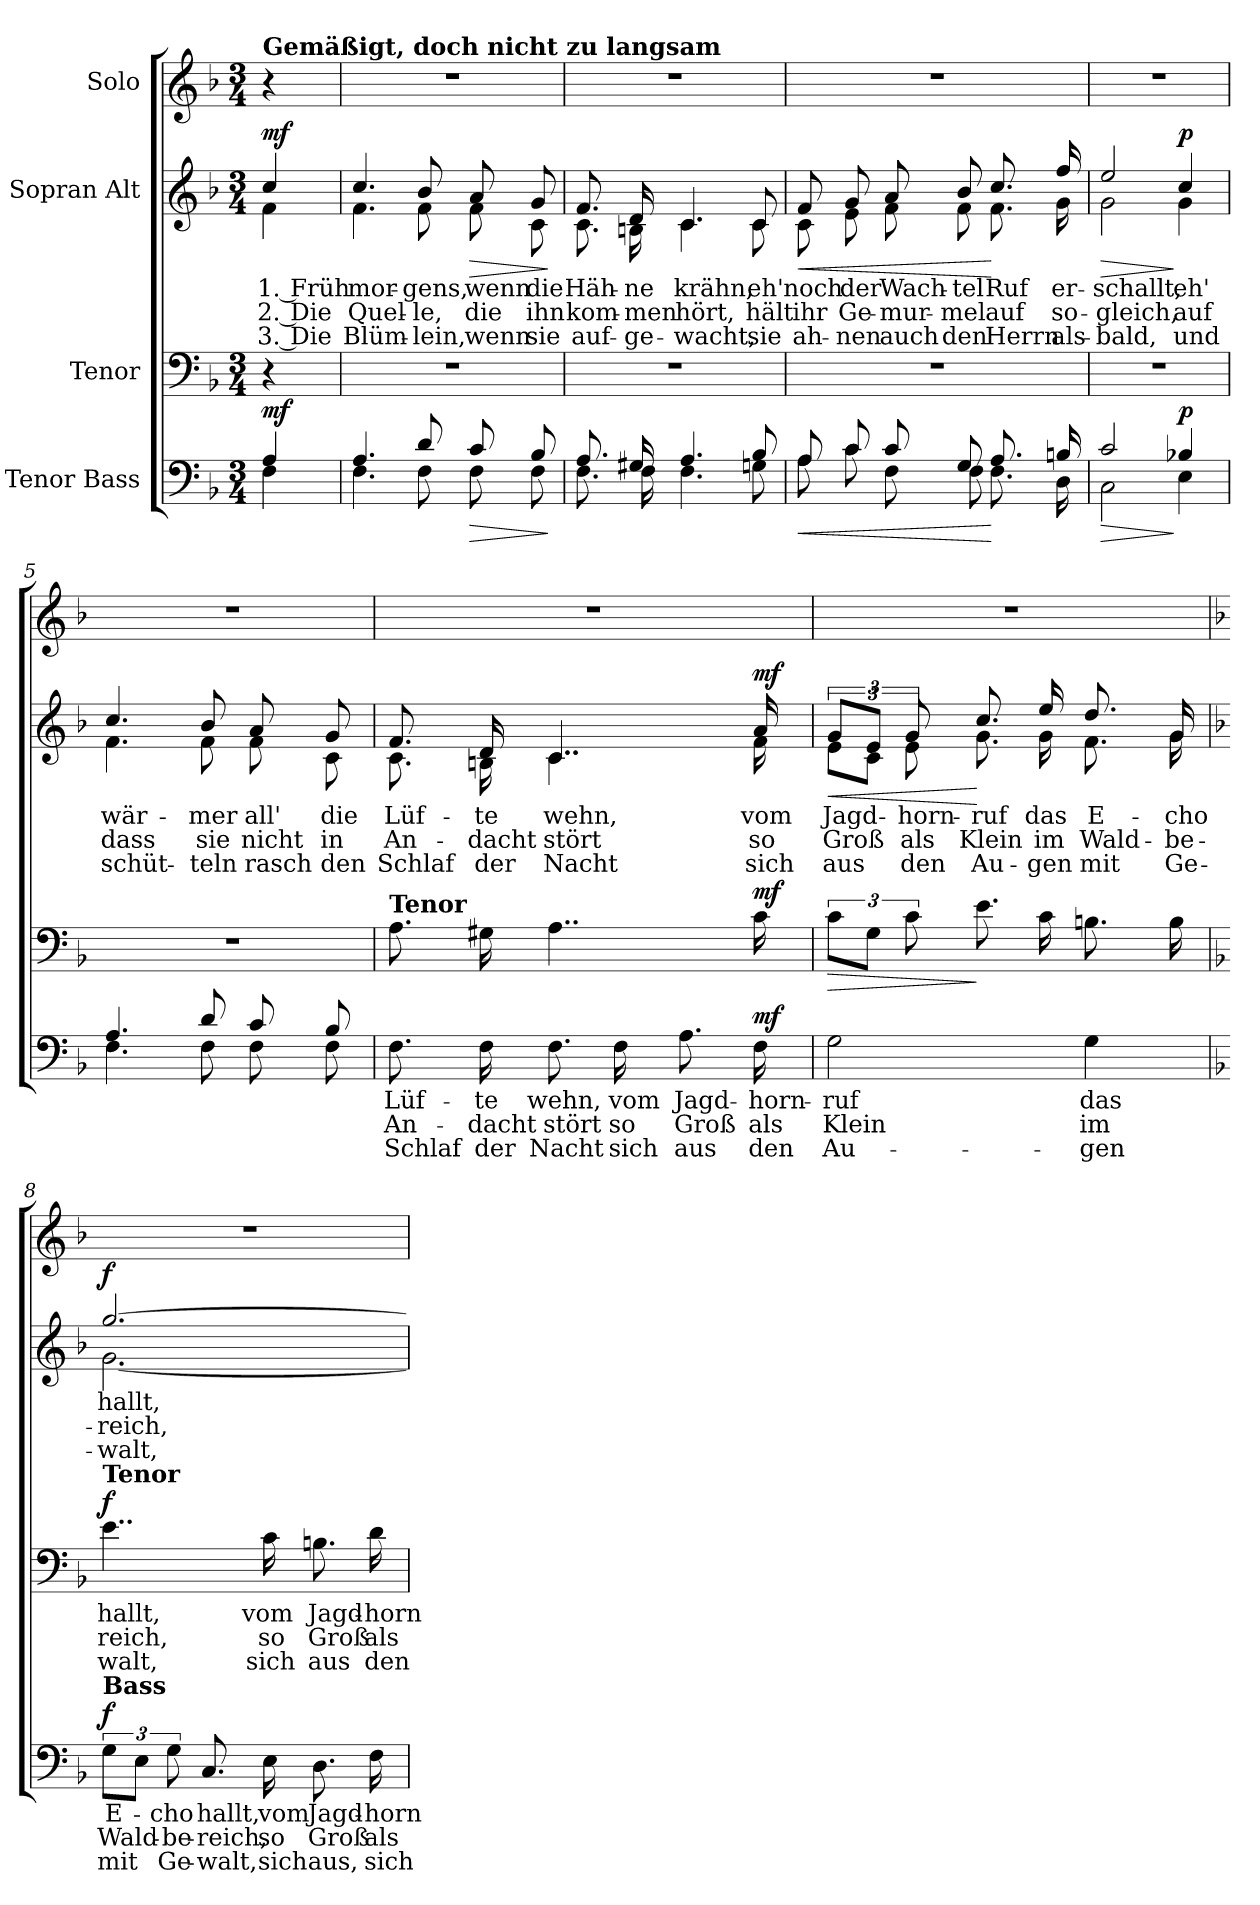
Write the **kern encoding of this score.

**kern	**text	**text	**text	**dynam	**kern	**text	**text	**text	**dynam	**kern	**text	**text	**text	**dynam	**kern
*part4	*part4	*part4	*part4	*part4	*part3	*part3	*part3	*part3	*part3	*part2	*part2	*part2	*part2	*part2	*part1
*staff4	*staff4	*staff4	*staff4	*staff4	*staff3	*staff3	*staff3	*staff3	*staff3	*staff2	*staff2	*staff2	*staff2	*staff2	*staff1
*I"Tenor Bass	*	*	*	*	*I"Tenor	*	*	*	*	*I"Sopran Alt	*	*	*	*	*I"Solo
*clefF4	*	*	*	*	*clefF4	*	*	*	*	*clefG2	*	*	*	*	*clefG2
*k[b-]	*	*	*	*	*k[b-]	*	*	*	*	*k[b-]	*	*	*	*	*k[b-]
*M3/4	*	*	*	*	*M3/4	*	*	*	*	*M3/4	*	*	*	*	*M3/4
=	=	=	=	=	=	=	=	=	=	=	=	=	=	=	=
*^	*	*	*	*	*	*	*	*	*	*	*	*	*	*	*
!	!	!	!	!	!	!	!	!	!	!	!	!	!	!	!	!LO:TX:a:B:t=Gemäßigt, doch nicht zu langsam
!	!	!	!	!	!LO:DY:a	!	!	!	!	!	!	!LO:LY:b	!LO:LY:b	!LO:LY:b	!LO:DY:a	!
*	*	*	*	*	*	*	*	*	*	*	*^	*	*	*	*	*
4A/	4F\	.	.	.	mf	4r	.	.	.	.	4cc/	4f\	1. Früh	2. Die	3. Die	mf	4r
=1	=1	=1	=1	=1	=1	=1	=1	=1	=1	=1	=1	=1	=1	=1	=1	=1	=1
!	!	!	!	!	!	!	!	!	!	!	!	!	!LO:LY:b	!LO:LY:b	!LO:LY:b	!	!
4.A/	4.F\	.	.	.	.	2.r	.	.	.	.	4.cc/	4.f\	mor-	Quel-	Blüm-	.	2.r
!	!	!	!	!	!	!	!	!	!	!	!	!	!LO:LY:b	!LO:LY:b	!LO:LY:b	!	!
8d/	8F\	.	.	.	.	.	.	.	.	.	8b-/	8f\	-gens,	-le,	-lein,	.	.
!	!	!	!	!	!LO:HP:b	!	!	!	!	!	!	!	!LO:LY:b	!LO:LY:b	!LO:LY:b	!LO:HP:b	!
8c/	8F\	.	.	.	>	.	.	.	.	.	8a/	8f\	wenn	die	wenn	>	.
!	!	!	!	!	!	!	!	!	!	!	!	!	!LO:LY:b	!LO:LY:b	!LO:LY:b	!	!
8B-/	8F\	.	.	.	.	.	.	.	.	.	8g/	8c\	die	ihn	sie	.	.
*v	*v	*	*	*	*	*	*	*	*	*	*v	*v	*	*	*	*	*
.	.	.	.	]	.	.	.	.	.	.	.	.	.	]	.
=2	=2	=2	=2	=2	=2	=2	=2	=2	=2	=2	=2	=2	=2	=2	=2
*^	*	*	*	*	*	*	*	*	*	*	*	*	*	*	*
!	!	!	!	!	!	!	!	!	!	!	!	!LO:LY:b	!LO:LY:b	!LO:LY:b	!	!
*	*	*	*	*	*	*	*	*	*	*	*^	*	*	*	*	*
8.A/	8.F\	.	.	.	.	2.r	.	.	.	.	8.f/	8.c\	Häh-	kom-	auf-	.	2.r
!	!	!	!	!	!	!	!	!	!	!	!	!	!LO:LY:b	!LO:LY:b	!LO:LY:b	!	!
16G#X/	16F\	.	.	.	.	.	.	.	.	.	16d/	16Bn\	-ne	-men	-ge-	.	.
!	!	!	!	!	!	!	!	!	!	!	!	!	!LO:LY:b	!LO:LY:b	!LO:LY:b	!	!
4.A/	4.F\	.	.	.	.	.	.	.	.	.	4.c/	4.c\	krähn,	hört,	-wacht,	.	.
!	!	!	!	!	!	!	!	!	!	!	!	!	!LO:LY:b	!LO:LY:b	!LO:LY:b	!	!
8B-/	8Gn\	.	.	.	.	.	.	.	.	.	8c/	8c\	eh'	hält	sie	.	.
!!LO:LB:g=z
=3	=3	=3	=3	=3	=3	=3	=3	=3	=3	=3	=3	=3	=3	=3	=3	=3	=3
!	!	!	!	!	!LO:HP:b	!	!	!	!	!	!	!	!LO:LY:b	!LO:LY:b	!LO:LY:b	!LO:HP:b	!
8A/	8A\	.	.	.	<	2.r	.	.	.	.	8f/	8c\	noch	ihr	ah-	<	2.r
!	!	!	!	!	!	!	!	!	!	!	!	!	!LO:LY:b	!LO:LY:b	!LO:LY:b	!	!
8c/	8c\	.	.	.	.	.	.	.	.	.	8g/	8e\	der	Ge-	-nen	.	.
!	!	!	!	!	!	!	!	!	!	!	!	!	!LO:LY:b	!LO:LY:b	!LO:LY:b	!	!
8c/	8F\	.	.	.	.	.	.	.	.	.	8a/	8f\	Wach-	-mur-	auch	.	.
!	!	!	!	!	!	!	!	!	!	!	!	!	!LO:LY:b	!LO:LY:b	!LO:LY:b	!	!
8G/	8F\	.	.	.	.	.	.	.	.	.	8b-/	8f\	-tel	-mel	den	.	.
!	!	!	!	!	!	!	!	!	!	!	!	!	!LO:LY:b	!LO:LY:b	!LO:LY:b	!	!
8.A/	8.F\	.	.	.	[	.	.	.	.	.	8.cc/	8.f\	Ruf	auf	Herrn	[	.
!	!	!	!	!	!	!	!	!	!	!	!	!	!LO:LY:b	!LO:LY:b	!LO:LY:b	!	!
16Bn/	16D\	.	.	.	.	.	.	.	.	.	16ff/	16g\	er-	so-	als-	.	.
=4	=4	=4	=4	=4	=4	=4	=4	=4	=4	=4	=4	=4	=4	=4	=4	=4	=4
!	!	!	!	!	!LO:HP:b	!	!	!	!	!	!	!	!LO:LY:b	!LO:LY:b	!LO:LY:b	!LO:HP:b	!
2c/	2C\	.	.	.	>	2.r	.	.	.	.	2ee/	2g\	-schallt,	-gleich,	-bald,	>	2.r
!	!	!	!	!	!LO:DY:n=1:a	!	!	!	!	!	!	!	!LO:LY:b	!LO:LY:b	!LO:LY:b	!LO:DY:n=1:a	!
4B-X/	4E\	.	.	.	] p	.	.	.	.	.	4cc/	4g\	eh'	auf	und	] p	.
=5	=5	=5	=5	=5	=5	=5	=5	=5	=5	=5	=5	=5	=5	=5	=5	=5	=5
!	!	!	!	!	!	!	!	!	!	!	!	!	!LO:LY:b	!LO:LY:b	!LO:LY:b	!	!
4.A/	4.F\	.	.	.	.	2.r	.	.	.	.	4.cc/	4.f\	wär-	dass	schüt-	.	2.r
!	!	!	!	!	!	!	!	!	!	!	!	!	!LO:LY:b	!LO:LY:b	!LO:LY:b	!	!
8d/	8F\	.	.	.	.	.	.	.	.	.	8b-/	8f\	-mer	sie	-teln	.	.
!	!	!	!	!	!	!	!	!	!	!	!	!	!LO:LY:b	!LO:LY:b	!LO:LY:b	!	!
8c/	8F\	.	.	.	.	.	.	.	.	.	8a/	8f\	all'	nicht	rasch	.	.
!	!	!	!	!	!	!	!	!	!	!	!	!	!LO:LY:b	!LO:LY:b	!LO:LY:b	!	!
8B-/	8F\	.	.	.	.	.	.	.	.	.	8g/	8c\	die	in	den	.	.
!!LO:LB:g=z
=6	=6	=6	=6	=6	=6	=6	=6	=6	=6	=6	=6	=6	=6	=6	=6	=6	=6
!	!	!	!	!	!	!LO:TX:a:B:t=Tenor	!	!	!	!	!	!	!	!	!	!	!
!LO:TX:a:B:t=Bass	!	!	!	!	!	!	!	!	!	!	!	!	!	!	!	!	!
!	!	!LO:LY:b	!LO:LY:b	!LO:LY:b	!	!	!	!	!	!	!	!	!LO:LY:b	!LO:LY:b	!LO:LY:b	!	!
*v	*v	*	*	*	*	*	*	*	*	*	*	*	*	*	*	*	*
8.F\	Lüf-	An-	Schlaf	.	8.A\	.	.	.	.	8.f/	8.c\	Lüf-	An-	Schlaf	.	2.r
!	!LO:LY:b	!LO:LY:b	!LO:LY:b	!	!	!	!	!	!	!	!	!LO:LY:b	!LO:LY:b	!LO:LY:b	!	!
16F\	-te	-dacht	der	.	16G#X\	.	.	.	.	16d/	16Bn\	-te	-dacht	der	.	.
!	!LO:LY:b	!LO:LY:b	!LO:LY:b	!	!	!	!	!	!	!	!	!LO:LY:b	!LO:LY:b	!LO:LY:b	!	!
8.F\	wehn,	stört	Nacht	.	4..A\	.	.	.	.	4..c/	4..c\	wehn,	stört	Nacht	.	.
!	!LO:LY:b	!LO:LY:b	!LO:LY:b	!	!	!	!	!	!	!	!	!	!	!	!	!
16F\	vom	so	sich	.	.	.	.	.	.	.	.	.	.	.	.	.
!	!LO:LY:b	!LO:LY:b	!LO:LY:b	!	!	!	!	!	!	!	!	!	!	!	!	!
8.A\	Jagd-	Groß	aus	.	.	.	.	.	.	.	.	.	.	.	.	.
!	!LO:LY:b	!LO:LY:b	!LO:LY:b	!LO:DY:a	!	!	!	!	!LO:DY:a	!	!	!LO:LY:b	!LO:LY:b	!LO:LY:b	!LO:DY:a	!
16F\	-horn-	als	den	mf	16c\	.	.	.	mf	16a/	16f\	vom	so	sich	mf	.
=7	=7	=7	=7	=7	=7	=7	=7	=7	=7	=7	=7	=7	=7	=7	=7	=7
!	!LO:LY:b	!LO:LY:b	!LO:LY:b	!	!	!	!	!	!LO:HP:b	!	!	!LO:LY:b	!LO:LY:b	!LO:LY:b	!LO:HP:b	!
2G\	-ruf	Klein	Au-	.	12c\L	.	.	.	>	12g/L	12e\L	Jagd-	Groß	aus	<	2.r
.	.	.	.	.	12G\J	.	.	.	.	12e/J	12c\J	.	.	.	.	.
!	!	!	!	!	!	!	!	!	!	!	!	!LO:LY:b	!LO:LY:b	!LO:LY:b	!	!
.	.	.	.	.	12c\	.	.	.	.	12g/	12e\	-horn-	als	den	.	.
!	!	!	!	!	!	!	!	!	!	!	!	!LO:LY:b	!LO:LY:b	!LO:LY:b	!	!
.	.	.	.	.	8.e\	.	.	.	]	8.cc/	8.g\	-ruf	Klein	Au-	[	.
!	!	!	!	!	!	!	!	!	!	!	!	!LO:LY:b	!LO:LY:b	!LO:LY:b	!	!
.	.	.	.	.	16c\	.	.	.	.	16ee/	16g\	das	im	-gen	.	.
!	!LO:LY:b	!LO:LY:b	!LO:LY:b	!	!	!	!	!	!	!	!	!LO:LY:b	!LO:LY:b	!LO:LY:b	!	!
4G\	das	im	-gen	.	8.Bn\	.	.	.	.	8.dd/	8.f\	E-	Wald-	mit	.	.
!	!	!	!	!	!	!	!	!	!	!	!	!LO:LY:b	!LO:LY:b	!LO:LY:b	!	!
.	.	.	.	.	16B\	.	.	.	.	16g/	16g\	-cho	-be-	Ge-	.	.
!!LO:PB:g=z
=8	=8	=8	=8	=8	=8	=8	=8	=8	=8	=8	=8	=8	=8	=8	=8	=8
*k[b-]	*	*	*	*	*	*	*	*	*	*k[b-]	*	*	*	*	*	*k[b-]
!	!	!	!	!	!LO:TX:a:B:t=Tenor	!	!	!	!	!	!	!	!	!	!	!
!LO:TX:a:B:t=Bass	!	!	!	!	!	!	!	!	!	!	!	!	!	!	!	!
!	!LO:LY:b	!LO:LY:b	!LO:LY:b	!LO:DY:a	!	!LO:LY:b	!LO:LY:b	!LO:LY:b	!LO:DY:a	!	!	!LO:LY:b	!LO:LY:b	!LO:LY:b	!LO:DY:a	!
12G\L	E-	Wald-	mit	f	4..e\	-hallt,	-reich,	-walt,	f	[2.gg/	[2.g\	hallt,	-reich,	-walt,	f	2.r
12E\J	.	.	.	.	.	.	.	.	.	.	.	.	.	.	.	.
!	!LO:LY:b	!LO:LY:b	!LO:LY:b	!	!	!	!	!	!	!	!	!	!	!	!	!
12G\	-cho	-be-	Ge-	.	.	.	.	.	.	.	.	.	.	.	.	.
!	!LO:LY:b	!LO:LY:b	!LO:LY:b	!	!	!	!	!	!	!	!	!	!	!	!	!
8.C/	-hallt,	-reich,	-walt,	.	.	.	.	.	.	.	.	.	.	.	.	.
!	!LO:LY:b	!LO:LY:b	!LO:LY:b	!	!	!LO:LY:b	!LO:LY:b	!LO:LY:b	!	!	!	!	!	!	!	!
16E\	vom	so	sich	.	16c\	vom	so	sich	.	.	.	.	.	.	.	.
!	!LO:LY:b	!LO:LY:b	!LO:LY:b	!	!	!LO:LY:b	!LO:LY:b	!LO:LY:b	!	!	!	!	!	!	!	!
8.D\	Jagd-	Groß	aus,	.	8.Bn\	Jagd-	Groß	aus	.	.	.	.	.	.	.	.
!	!LO:LY:b	!LO:LY:b	!LO:LY:b	!	!	!LO:LY:b	!LO:LY:b	!LO:LY:b	!	!	!	!	!	!	!	!
16F\	-horn-	als	sich	.	16d\	-horn-	als	den	.	.	.	.	.	.	.	.
*	*	*	*	*	*	*	*	*	*	*v	*v	*	*	*	*	*
=	=	=	=	=	=	=	=	=	=	=	=	=	=	=	=
*-	*-	*-	*-	*-	*-	*-	*-	*-	*-	*-	*-	*-	*-	*-	*-
